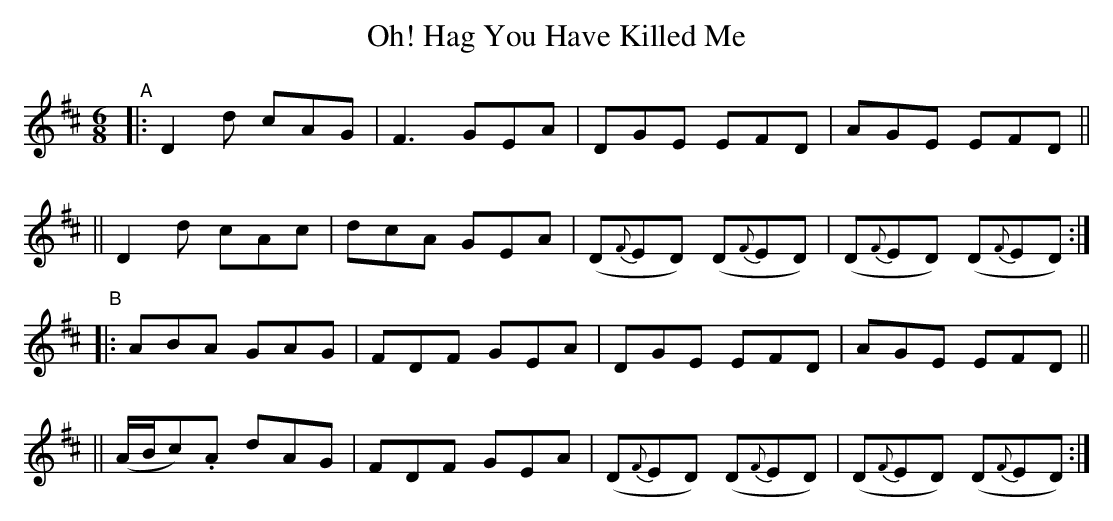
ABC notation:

X:1
T: Oh! Hag You Have Killed Me
M: 6/8
L: 1/8
K: D
"^A"\
|: D2d cAG | F3  GEA | DGE EFD | AGE EFD ||
|| D2d cAc | dcA GEA | (D{F}ED) (D{F}ED) | (D{F}ED) (D{F}ED) :|
"^B"\
|: ABA GAG | FDF GEA | DGE EFD | AGE EFD ||
|| (A/B/c).A dAG | FDF GEA | (D{F}ED) (D{F}ED) | (D{F}ED) (D{F}ED) :|
